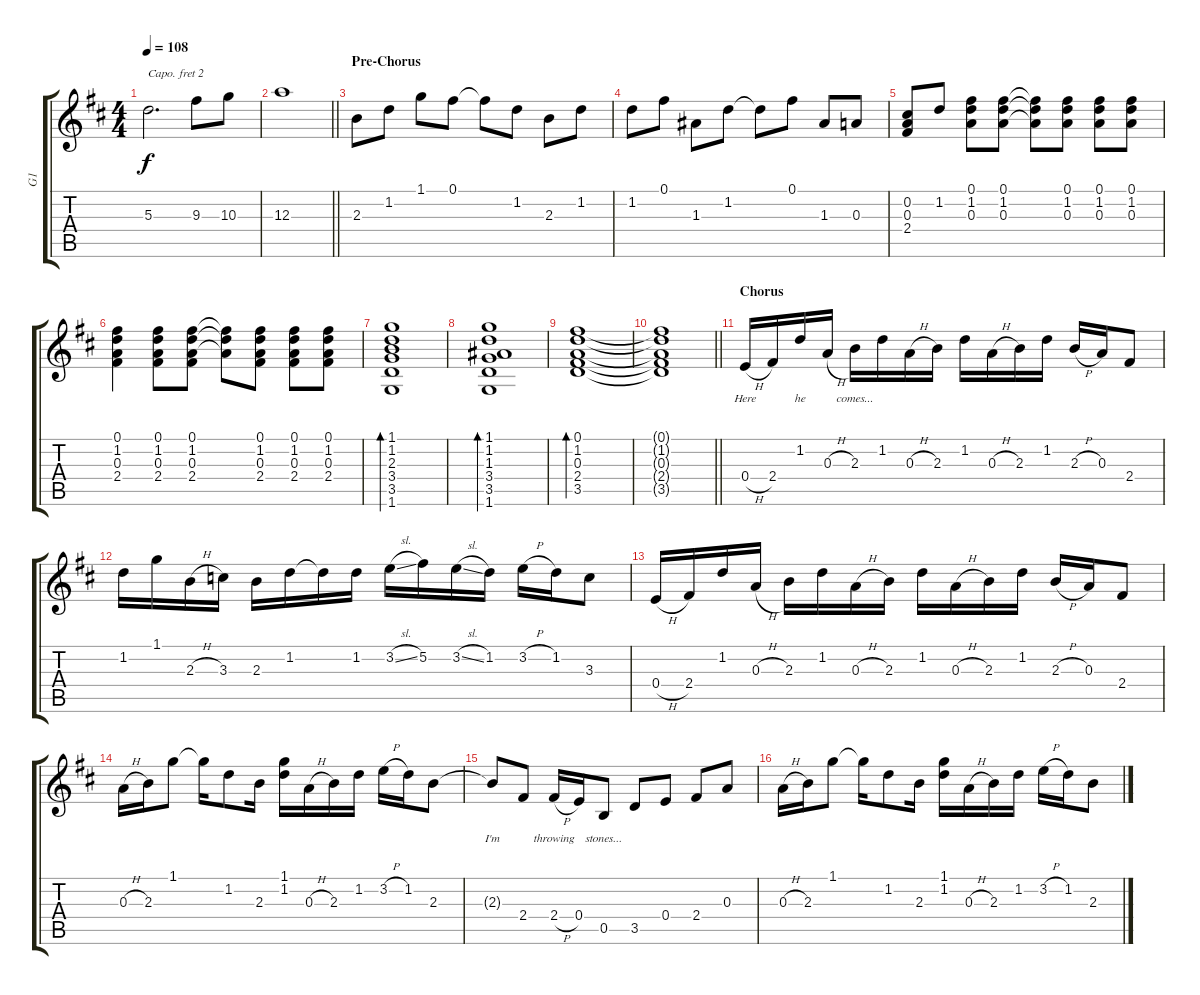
\track ("G1" "G1") {instrument electricguitarjazz}
\staff {score tabs}
\capo 2
\tuning (E4 B3 G3 D3 A2 E2) {hide}
\ts (4 4)
\tempo 108
\clef g2
\ks d
5.3.2{d dy f} 9.3.8 10.3.8 |
\barLineRight lightlight
12.3.1 |
\section ("" "Pre-Chorus")
2.3.8 1.2.8 1.1.8 0.1.8 0.1{t}.8 1.2.8 2.3.8 1.2.8 |
1.2.8 0.1.8 1.3.8 1.2.8 1.2{t}.8 0.1.8 1.3.8 0.3.8 |
(0.2 0.3 2.4).8 1.2.8 (0.1 1.2 0.3).8 (0.1 1.2 0.3).8 (0.1{t} 1.2{t} 0.3{t}).8 (0.1 1.2 0.3).8 (0.1 1.2 0.3).8 (0.1 1.2 0.3).8 |
(0.1 1.2 0.3 2.4).4 (0.1 1.2 0.3 2.4).8 (0.1 1.2 0.3 2.4).8 (0.1{t} 1.2{t} 0.3{t}).8 (0.1 1.2 0.3 2.4).8 (0.1 1.2 0.3 2.4).8 (0.1 1.2 0.3 2.4).8 |
(1.1 1.2 2.3 3.4 3.5 1.6).1{bd 120} |
(1.1 1.2 1.3 3.4 3.5 1.6).1{bd 120} |
(0.1 1.2 0.3 2.4 3.5).1{bd 120} |
\barLineRight lightlight
(0.1{t} 1.2{t} 0.3{t} 2.4{t} 3.5{t}).1 |
\section ("" "Chorus")
0.4{h}.16{lyrics (0 "Here") lyrics (1 "") lyrics (2 "") lyrics (3 "") lyrics (4 "")} 2.4.16{lyrics (0 "") lyrics (1 "") lyrics (2 "") lyrics (3 "") lyrics (4 "")} 1.2.16{lyrics (0 "he") lyrics (1 "") lyrics (2 "") lyrics (3 "") lyrics (4 "")} 0.3{h}.16{lyrics (0 "") lyrics (1 "") lyrics (2 "") lyrics (3 "") lyrics (4 "")} 2.3.16{lyrics (0 "comes...") lyrics (1 "") lyrics (2 "") lyrics (3 "") lyrics (4 "")} 1.2.16 0.3{h}.16 2.3.16 1.2.16 0.3{h}.16 2.3.16 1.2.16 2.3{h}.16 0.3.16 2.4.8 |
1.2.16 1.1.16 2.3{h}.16 3.3.16 2.3.16 1.2.16 1.2{t}.16 1.2.16 3.2{sl}.16 5.2.16 3.2{sl}.16 1.2.16 3.2{h}.16 1.2.16 3.3.8 |
0.4{h}.16 2.4.16 1.2.16 0.3{h}.16 2.3.16 1.2.16 0.3{h}.16 2.3.16 1.2.16 0.3{h}.16 2.3.16 1.2.16 2.3{h}.16 0.3.16 2.4.8 |
0.3{h}.16 2.3.16 1.1.8 1.1{t}.16 1.2.8 2.3.16 (1.1 1.2).16 0.3{h}.16 2.3.16 1.2.16 3.2{h}.16 1.2.16 2.3.8 |
2.3{t}.8{lyrics (0 "") lyrics (1 "I'm") lyrics (2 "") lyrics (3 "") lyrics (4 "")} 2.4.8{lyrics (0 "") lyrics (1 "") lyrics (2 "") lyrics (3 "") lyrics (4 "")} 2.4{h}.16{lyrics (0 "") lyrics (1 "throwing") lyrics (2 "") lyrics (3 "") lyrics (4 "")} 0.4.16{lyrics (0 "") lyrics (1 "") lyrics (2 "") lyrics (3 "") lyrics (4 "")} 0.5.8{lyrics (0 "") lyrics (1 "stones...") lyrics (2 "") lyrics (3 "") lyrics (4 "")} 3.5.8 0.4.8 2.4.8 0.3.8 |
0.3{h}.16 2.3.16 1.1.8 1.1{t}.16 1.2.8 2.3.16 (1.1 1.2).16 0.3{h}.16 2.3.16 1.2.16 3.2{h}.16 1.2.16 2.3.8
